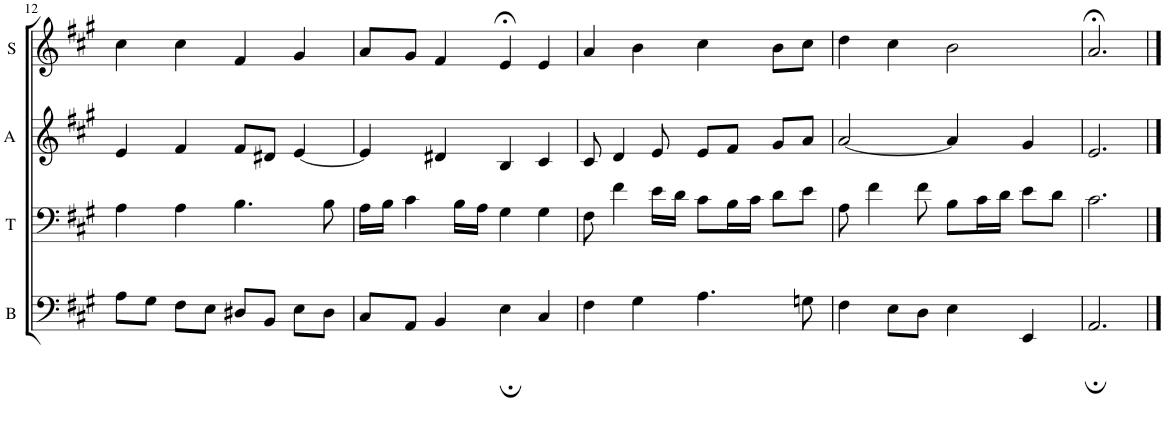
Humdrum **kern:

**kern	**kern	**kern	**kern
*part4	*part3	*part2	*part1
*staff4	*staff3	*staff2	*staff1
*I"B	*I"T	*I"A	*I"S
*I'B	*I'T	*I'A	*I'S
!!LO:PB:g=z
*clefF4	*clefF4	*clefG2	*clefG2
*k[f#c#g#]	*k[f#c#g#]	*k[f#c#g#]	*k[f#c#g#]
*M4/4	*M4/4	*M4/4	*M4/4
=12	=12	=12	=12
8A\L	4A\	4e/	4cc#\
8G#\J	.	.	.
8F#\L	4A\	4f#/	4cc#\
8E\J	.	.	.
8D#X/L	4.B\	8f#/L	4f#/
8BB/J	.	8d#X/J	.
8E\L	.	[4e/	4g#/
8D#\J	8B\	.	.
=13	=13	=13	=13
8C#/L	16A\LL	4e/]	8a/L
.	16B\JJ	.	.
8AA/J	4c#\	.	8g#/J
4BB/	.	4d#X/	4f#/
.	16B\LL	.	.
.	16A\JJ	.	.
4E;\	4G#\	4B/	4e;</
4C#/	4G#\	4c#/	4e/
=14	=14	=14	=14
4F#\	8F#\	8c#/	4a/
.	4f#\	4d/	.
4G#\	.	.	4b\
.	16e\LL	8e/	.
.	16d\JJ	.	.
4.A\	8c#\L	8e/L	4cc#\
.	16B\L	8f#/J	.
.	16c#\JJ	.	.
.	8d\L	8g#/L	8b\L
8Gn\	8e\J	8a/J	8cc#\J
=15	=15	=15	=15
4F#\	8A\	[2a/	4dd\
.	4f#\	.	.
8E\L	.	.	4cc#\
8D\J	8f#\	.	.
4E\	8B\L	4a/]	2b\
.	16c#\L	.	.
.	16d\JJ	.	.
4EE/	8e\L	4g#/	.
.	8d\J	.	.
=16	=16	=16	=16
2.AA;/	2.c#\	2.e/	2.a;</
==	==	==	==
*-	*-	*-	*-
